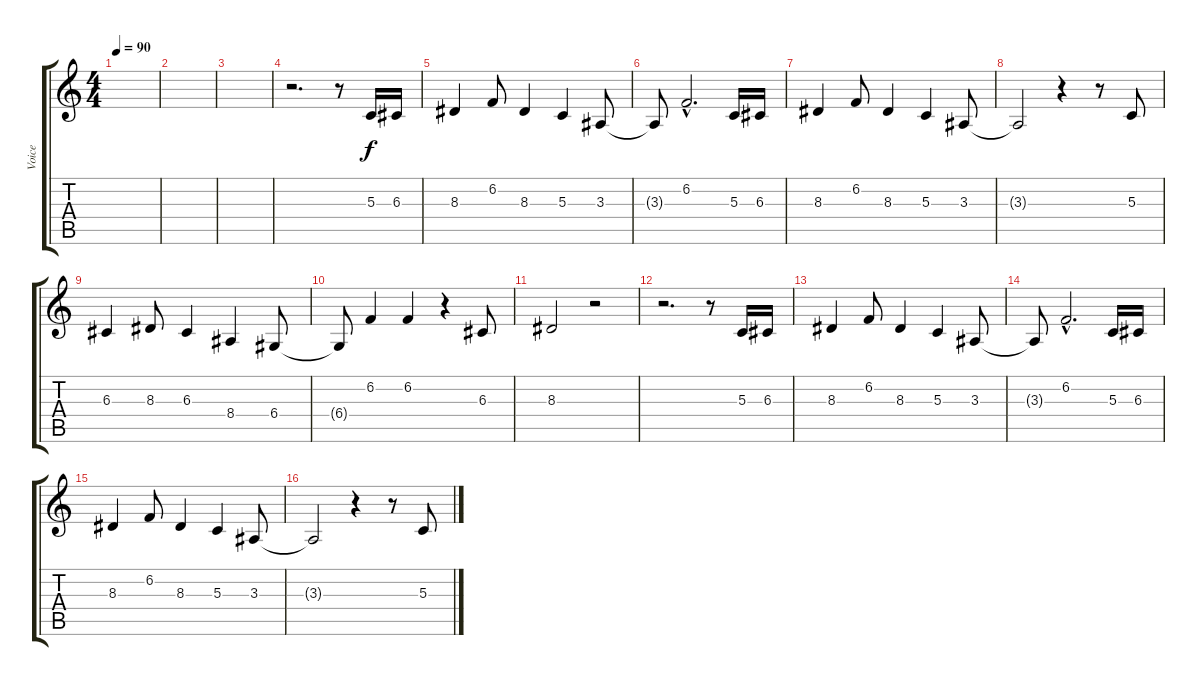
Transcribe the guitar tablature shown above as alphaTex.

\track ("Voice" "Voice") {instrument flute}
\staff {score tabs}
\tuning (E4 B3 G3 D3 A2 E2) {hide}
\ts (4 4)
\tempo 90
\clef g2
\ks c
|
|
|
r.2{d} r.8 5.3.16 6.3.16 |
8.3.4 6.2.8 8.3.4 5.3.4 3.3.8 |
3.3{t}.8 6.2{hac}.2{d} 5.3.16 6.3.16 |
8.3.4 6.2.8 8.3.4 5.3.4 3.3.8 |
3.3{t}.2 r.4 r.8 5.3.8 |
6.3.4 8.3.8 6.3.4 8.4.4 6.4.8 |
6.4{t}.8 6.2.4 6.2.4 r.4 6.3.8 |
8.3.2 r.2 |
r.2{d} r.8 5.3.16 6.3.16 |
8.3.4 6.2.8 8.3.4 5.3.4 3.3.8 |
3.3{t}.8 6.2{hac}.2{d} 5.3.16 6.3.16 |
8.3.4 6.2.8 8.3.4 5.3.4 3.3.8 |
3.3{t}.2 r.4 r.8 5.3.8
